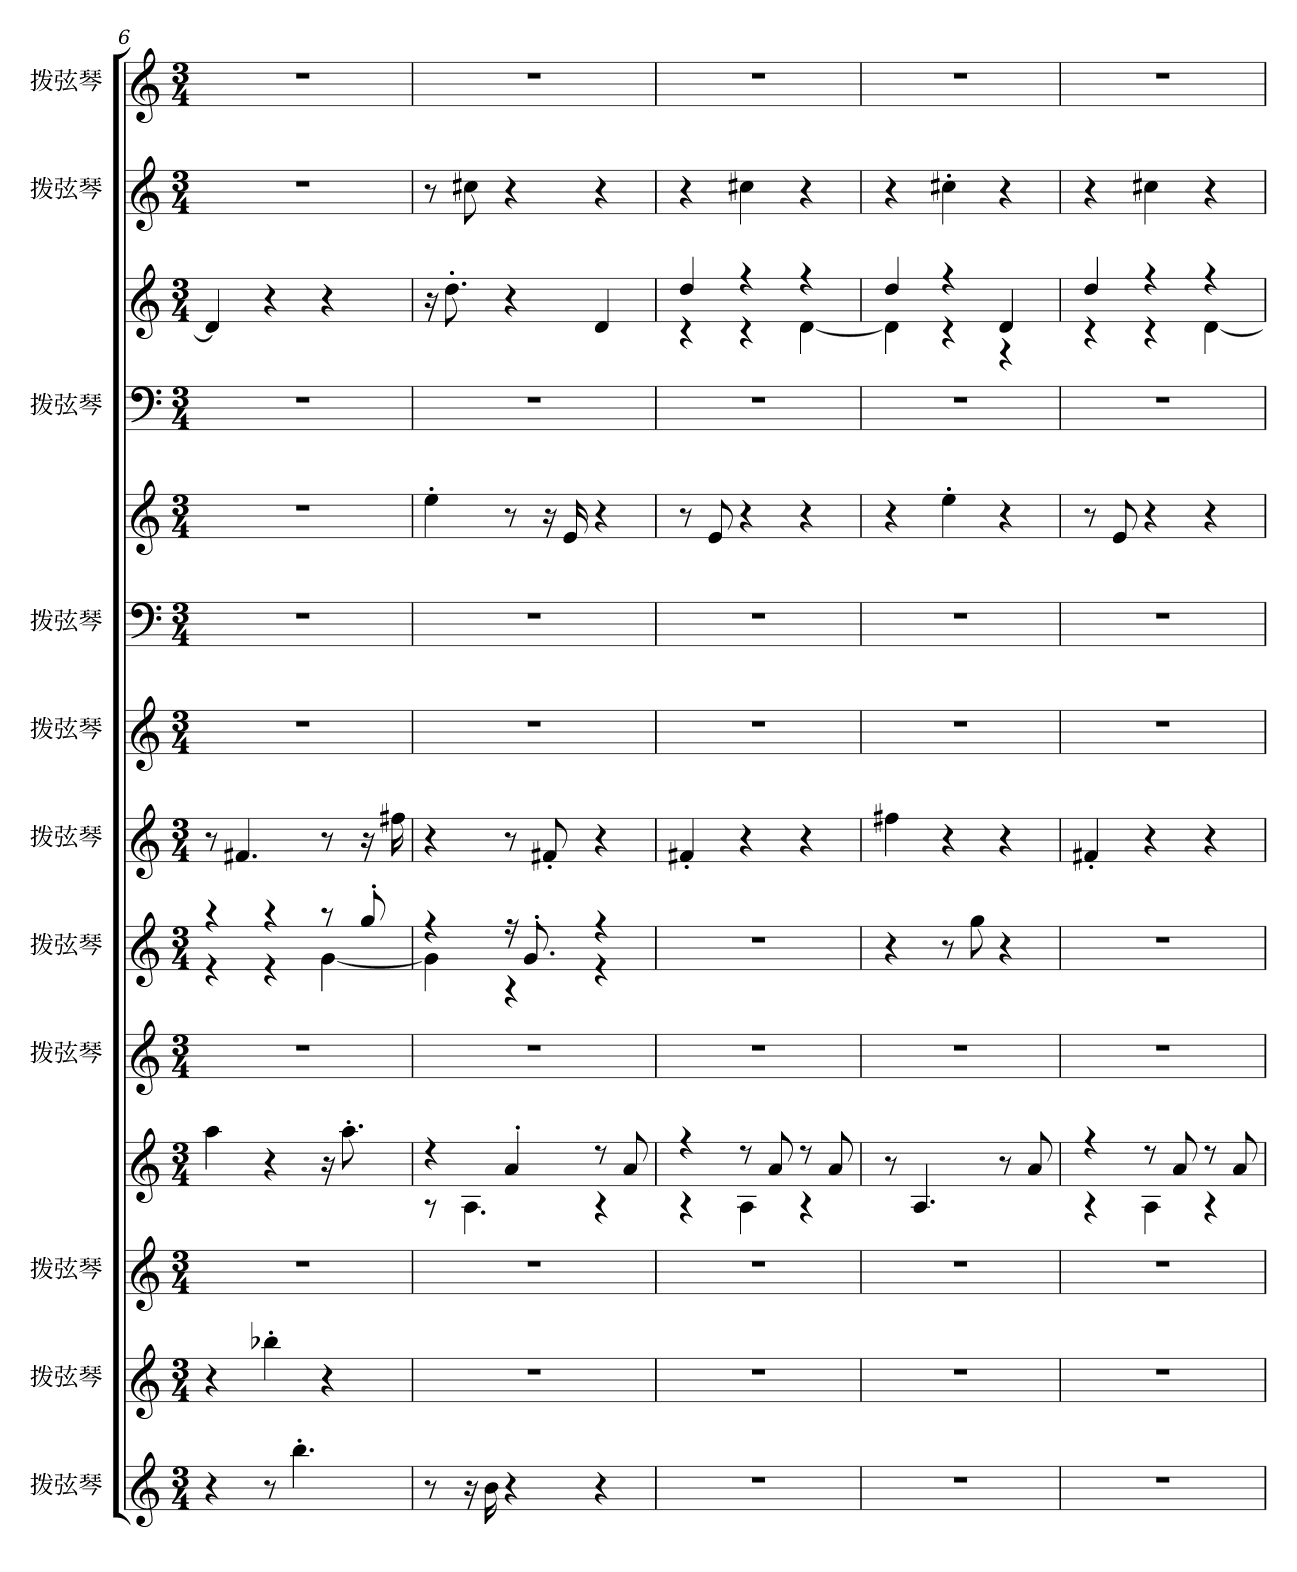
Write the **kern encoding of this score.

**kern	**kern	**kern	**kern	**kern	**kern	**kern	**kern	**kern	**kern	**kern	**kern	**kern	**kern
*part11	*part10	*part9	*part9	*part8	*part7	*part6	*part5	*part4	*part4	*part3	*part3	*part2	*part1
*staff14	*staff13	*staff12	*staff11	*staff10	*staff9	*staff8	*staff7	*staff6	*staff5	*staff4	*staff3	*staff2	*staff1
*I"拨弦琴	*I"拨弦琴	*I"拨弦琴	*	*I"拨弦琴	*I"拨弦琴	*I"拨弦琴	*I"拨弦琴	*I"拨弦琴	*	*I"拨弦琴	*	*I"拨弦琴	*I"拨弦琴
!!LO:PB:g=z
*clefG2	*clefG2	*clefG2	*clefG2	*clefG2	*clefG2	*clefG2	*clefG2	*clefF4	*clefG2	*clefF4	*clefG2	*clefG2	*clefG2
*k[]	*k[]	*k[]	*k[]	*k[]	*k[]	*k[]	*k[]	*k[]	*k[]	*k[]	*k[]	*k[]	*k[]
*M3/4	*M3/4	*M3/4	*M3/4	*M3/4	*M3/4	*M3/4	*M3/4	*M3/4	*M3/4	*M3/4	*M3/4	*M3/4	*M3/4
=6	=6	=6	=6	=6	=6	=6	=6	=6	=6	=6	=6	=6	=6
*	*	*	*	*	*^	*	*	*	*	*	*	*	*
4r	4r	2.r	4aa\	2.r	4r	4r	8r	2.r	2.r	2.r	2.r	4d/]	2.r	2.r
.	.	.	.	.	.	.	4.f#X/	.	.	.	.	.	.	.
8r	4bb-X'\	.	4r	.	4r	4r	.	.	.	.	.	4r	.	.
4.bb'\	.	.	.	.	.	.	.	.	.	.	.	.	.	.
.	4r	.	16r	.	8r	[4g\	8r	.	.	.	.	4r	.	.
.	.	.	8.aa'\	.	.	.	.	.	.	.	.	.	.	.
.	.	.	.	.	8gg'/	.	16r	.	.	.	.	.	.	.
.	.	.	.	.	.	.	16ff#X\	.	.	.	.	.	.	.
=7	=7	=7	=7	=7	=7	=7	=7	=7	=7	=7	=7	=7	=7	=7
*	*	*	*^	*	*	*	*	*	*	*	*	*	*	*
8r	2.r	2.r	4r	8r	2.r	4r	4g\]	4r	2.r	2.r	4ee'\	2.r	16r	8r	2.r
.	.	.	.	.	.	.	.	.	.	.	.	.	8.dd'\	.	.
16r	.	.	.	4.A\	.	.	.	.	.	.	.	.	.	8cc#X\	.
16b\	.	.	.	.	.	.	.	.	.	.	.	.	.	.	.
4r	.	.	4a'/	.	.	16r	4r	8r	.	.	8r	.	4r	4r	.
.	.	.	.	.	.	8.g'/	.	.	.	.	.	.	.	.	.
.	.	.	.	.	.	.	.	8f#X'/	.	.	16r	.	.	.	.
.	.	.	.	.	.	.	.	.	.	.	16e/	.	.	.	.
4r	.	.	8r	4r	.	4r	4r	4r	.	.	4r	.	4d/	4r	.
.	.	.	8a/	.	.	.	.	.	.	.	.	.	.	.	.
*	*	*	*	*	*	*v	*v	*	*	*	*	*	*	*	*
=8	=8	=8	=8	=8	=8	=8	=8	=8	=8	=8	=8	=8	=8	=8
*	*	*	*	*	*	*	*	*	*	*	*	*^	*	*
2.r	2.r	2.r	4r	4r	2.r	2.r	4f#X'/	2.r	2.r	8r	2.r	4dd/	4r	4r	2.r
.	.	.	.	.	.	.	.	.	.	8e/	.	.	.	.	.
.	.	.	8r	4A\	.	.	4r	.	.	4r	.	4r	4r	4cc#X\	.
.	.	.	8a/	.	.	.	.	.	.	.	.	.	.	.	.
.	.	.	8r	4r	.	.	4r	.	.	4r	.	4r	[4d\	4r	.
.	.	.	8a/	.	.	.	.	.	.	.	.	.	.	.	.
*	*	*	*v	*v	*	*	*	*	*	*	*	*	*	*	*
=9	=9	=9	=9	=9	=9	=9	=9	=9	=9	=9	=9	=9	=9	=9
2.r	2.r	2.r	8r	2.r	4r	4ff#X\	2.r	2.r	4r	2.r	4dd/	4d\]	4r	2.r
.	.	.	4.A/	.	.	.	.	.	.	.	.	.	.	.
.	.	.	.	.	8r	4r	.	.	4ee'\	.	4r	4r	4cc#X'\	.
.	.	.	.	.	8gg\	.	.	.	.	.	.	.	.	.
.	.	.	8r	.	4r	4r	.	.	4r	.	4d/	4r	4r	.
.	.	.	8a/	.	.	.	.	.	.	.	.	.	.	.
=10	=10	=10	=10	=10	=10	=10	=10	=10	=10	=10	=10	=10	=10	=10
*	*	*	*^	*	*	*	*	*	*	*	*	*	*	*
2.r	2.r	2.r	4r	4r	2.r	2.r	4f#X'/	2.r	2.r	8r	2.r	4dd/	4r	4r	2.r
.	.	.	.	.	.	.	.	.	.	8e/	.	.	.	.	.
.	.	.	8r	4A\	.	.	4r	.	.	4r	.	4r	4r	4cc#X\	.
.	.	.	8a/	.	.	.	.	.	.	.	.	.	.	.	.
.	.	.	8r	4r	.	.	4r	.	.	4r	.	4r	[4d\	4r	.
.	.	.	8a/	.	.	.	.	.	.	.	.	.	.	.	.
*	*	*	*v	*v	*	*	*	*	*	*	*	*v	*v	*	*
=	=	=	=	=	=	=	=	=	=	=	=	=	=
*-	*-	*-	*-	*-	*-	*-	*-	*-	*-	*-	*-	*-	*-
